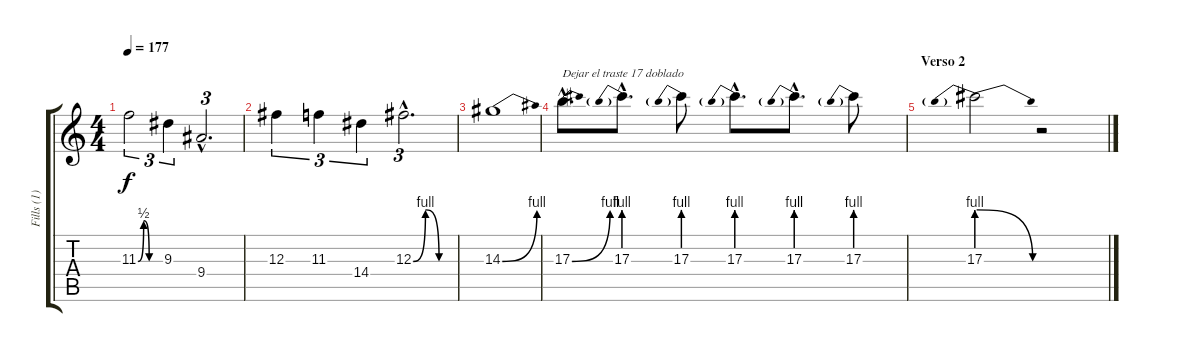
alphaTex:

\track ("Fills (1)" "Fills (1)") {instrument distortionguitar}
\staff {score tabs}
\tuning (Eb4 Bb3 Gb3 Db3 Ab2 Eb2) {hide}
\ts (4 4)
\tempo 177
\clef g2
\ks c
11.3{be (custom 0 0 15 2 30 0 60 0)}.2{tu (3 2) dy f} 9.3.4{tu (3 2)} 9.4{hac}.2{d tu (3 2)} |
12.3.4{tu (3 2)} 11.3.4{tu (3 2)} 14.4.4{tu (3 2)} 12.3{be (custom 0 0 18 4 38 0 44 0 60 0) hac}.2{d tu (3 2)} |
14.3{be (bend 0 0 60 4)}.1 |
17.3{be (bend 0 0 60 4) hac}.8{d txt "Dejar el traste 17 doblado"} 17.3{be (prebend 0 4 60 4) hac}.8{d} 17.3{be (prebend 0 4 60 4)}.8 17.3{be (prebend 0 4 60 4) hac}.8{d} 17.3{be (prebend 0 4 60 4) hac}.8{d} 17.3{be (prebend 0 4 60 4)}.8 |
\section ("" "Verso 2")
17.3{be (prebendrelease 0 4 60 0)}.2 r.2
